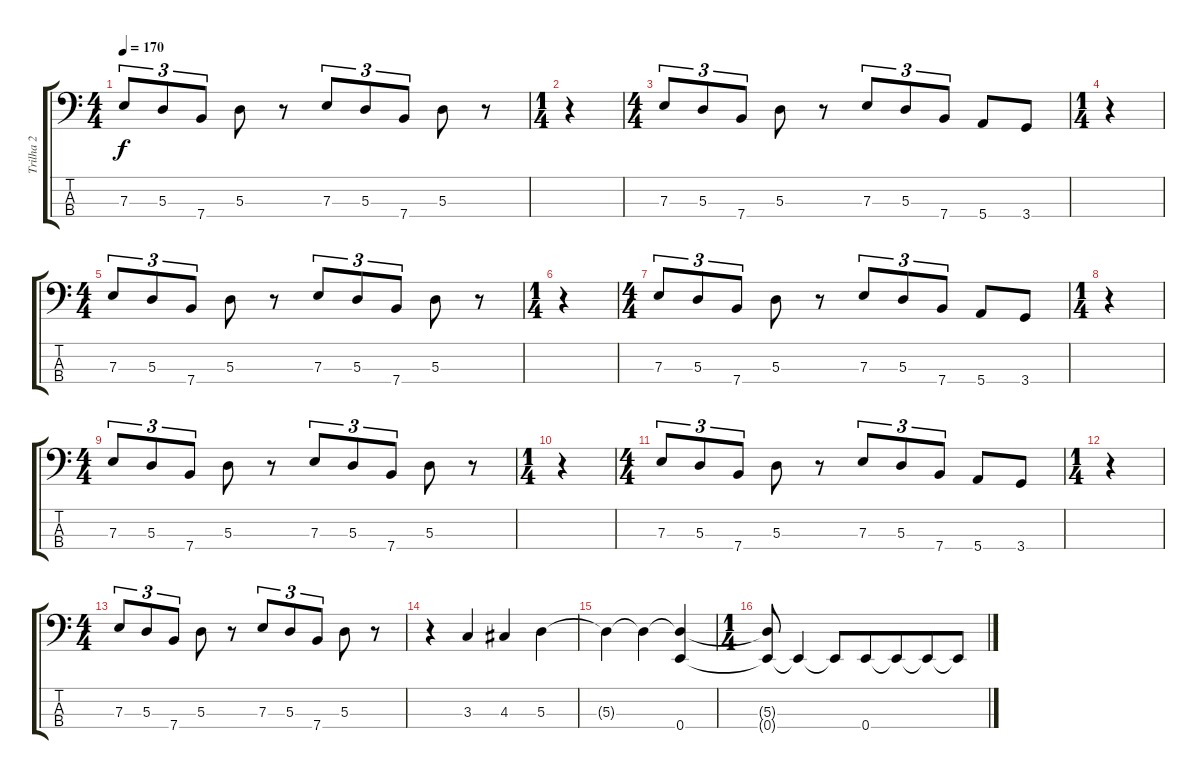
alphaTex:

\track ("Trilha 2" "Trilha 2") {instrument slapbass1}
\staff {score tabs}
\tuning (G2 D2 A1 E1) {hide}
\ts (4 4)
\tempo 170
\clef f4
\ks c
7.3.8{tu (3 2) dy f instrument electricbassfinger} 5.3.8{tu (3 2)} 7.4.8{tu (3 2)} 5.3.8 r.8 7.3.8{tu (3 2)} 5.3.8{tu (3 2)} 7.4.8{tu (3 2)} 5.3.8 r.8 |
\ts (1 4)
r.4 |
\ts (4 4)
7.3.8{tu (3 2)} 5.3.8{tu (3 2)} 7.4.8{tu (3 2)} 5.3.8 r.8 7.3.8{tu (3 2)} 5.3.8{tu (3 2)} 7.4.8{tu (3 2)} 5.4.8 3.4.8 |
\ts (1 4)
r.4 |
\ts (4 4)
7.3.8{tu (3 2)} 5.3.8{tu (3 2)} 7.4.8{tu (3 2)} 5.3.8 r.8 7.3.8{tu (3 2)} 5.3.8{tu (3 2)} 7.4.8{tu (3 2)} 5.3.8 r.8 |
\ts (1 4)
r.4 |
\ts (4 4)
7.3.8{tu (3 2)} 5.3.8{tu (3 2)} 7.4.8{tu (3 2)} 5.3.8 r.8 7.3.8{tu (3 2)} 5.3.8{tu (3 2)} 7.4.8{tu (3 2)} 5.4.8 3.4.8 |
\ts (1 4)
r.4 |
\ts (4 4)
7.3.8{tu (3 2) instrument slapbass1} 5.3.8{tu (3 2)} 7.4.8{tu (3 2)} 5.3.8 r.8 7.3.8{tu (3 2)} 5.3.8{tu (3 2)} 7.4.8{tu (3 2)} 5.3.8 r.8 |
\ts (1 4)
r.4 |
\ts (4 4)
7.3.8{tu (3 2)} 5.3.8{tu (3 2)} 7.4.8{tu (3 2)} 5.3.8 r.8 7.3.8{tu (3 2)} 5.3.8{tu (3 2)} 7.4.8{tu (3 2)} 5.4.8 3.4.8 |
\ts (1 4)
r.4 |
\ts (4 4)
7.3.8{tu (3 2)} 5.3.8{tu (3 2)} 7.4.8{tu (3 2)} 5.3.8 r.8 7.3.8{tu (3 2)} 5.3.8{tu (3 2)} 7.4.8{tu (3 2)} 5.3.8 r.8 |
r.4 3.3.4 4.3.4 5.3.4 |
5.3{t}.4 5.3{t}.4 (5.3{t} 0.4).4 |
\ts (1 4)
(5.3{t} 0.4{t}).8 0.4{t}.4 0.4{t}.8 0.4.8 0.4{t}.8 0.4{t}.8 0.4{t}.8
